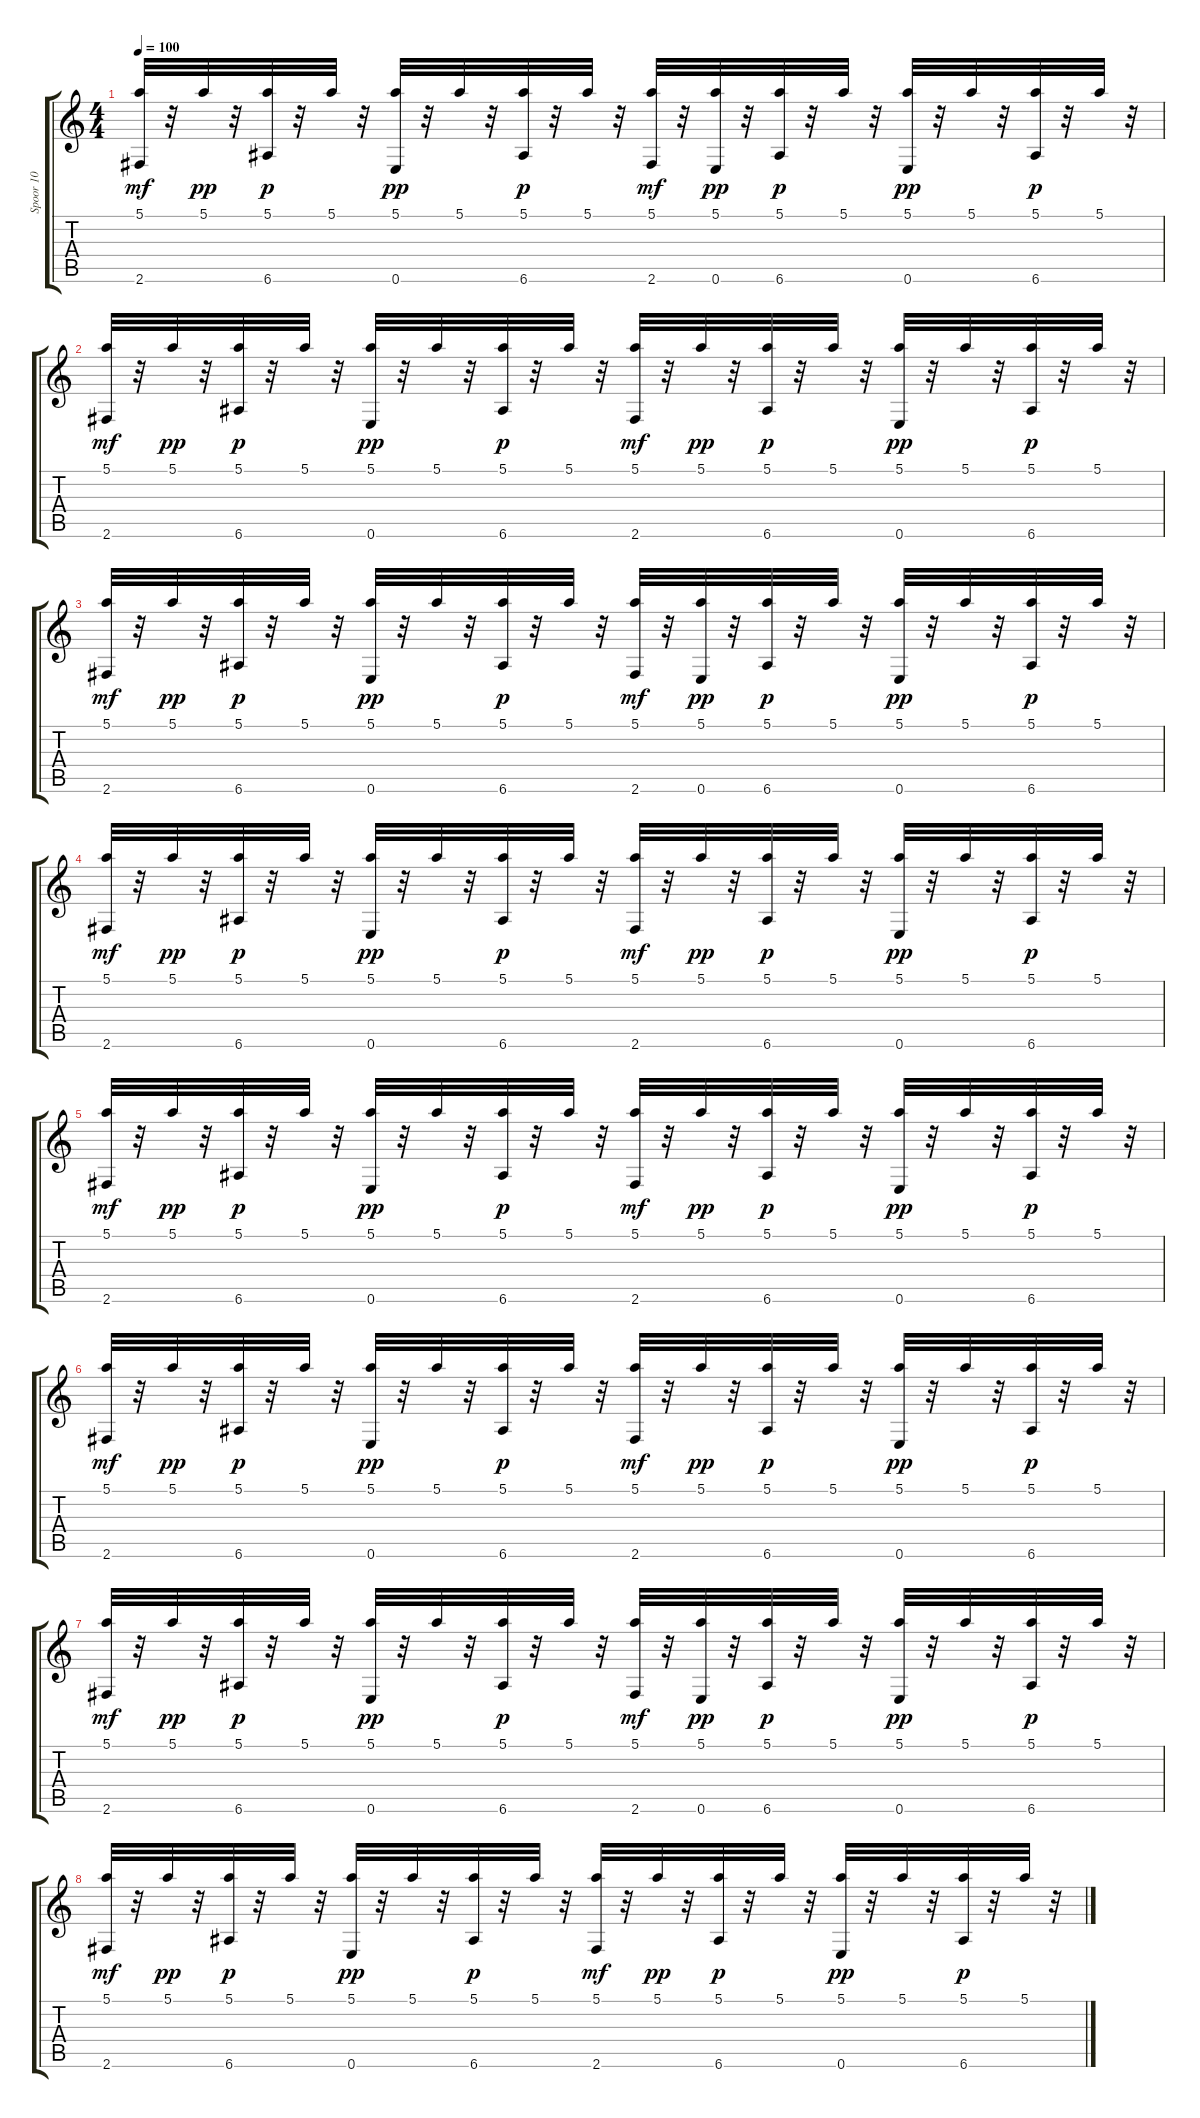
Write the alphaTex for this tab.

\track ("Spoor 10" "Spoor 10") {instrument acousticguitarsteel}
\staff {score tabs}
\tuning (E4 B3 G3 D3 A2 E2) {hide}
\ts (4 4)
\tempo 100
\clef g2
\ks c
(5.1 2.6).32{dy mf} r.32 5.1.32{dy pp} r.32 (5.1 6.6).32{dy p} r.32 5.1.32 r.32 (5.1 0.6).32{dy pp} r.32 5.1.32 r.32 (5.1 6.6).32{dy p} r.32 5.1.32 r.32 (5.1 2.6).32{dy mf} r.32 (5.1 0.6).32{dy pp} r.32 (5.1 6.6).32{dy p} r.32 5.1.32 r.32 (5.1 0.6).32{dy pp} r.32 5.1.32 r.32 (5.1 6.6).32{dy p} r.32 5.1.32 r.32 |
(5.1 2.6).32{dy mf} r.32 5.1.32{dy pp} r.32 (5.1 6.6).32{dy p} r.32 5.1.32 r.32 (5.1 0.6).32{dy pp} r.32 5.1.32 r.32 (5.1 6.6).32{dy p} r.32 5.1.32 r.32 (5.1 2.6).32{dy mf} r.32 5.1.32{dy pp} r.32 (5.1 6.6).32{dy p} r.32 5.1.32 r.32 (5.1 0.6).32{dy pp} r.32 5.1.32 r.32 (5.1 6.6).32{dy p} r.32 5.1.32 r.32 |
(5.1 2.6).32{dy mf} r.32 5.1.32{dy pp} r.32 (5.1 6.6).32{dy p} r.32 5.1.32 r.32 (5.1 0.6).32{dy pp} r.32 5.1.32 r.32 (5.1 6.6).32{dy p} r.32 5.1.32 r.32 (5.1 2.6).32{dy mf} r.32 (5.1 0.6).32{dy pp} r.32 (5.1 6.6).32{dy p} r.32 5.1.32 r.32 (5.1 0.6).32{dy pp} r.32 5.1.32 r.32 (5.1 6.6).32{dy p} r.32 5.1.32 r.32 |
(5.1 2.6).32{dy mf} r.32 5.1.32{dy pp} r.32 (5.1 6.6).32{dy p} r.32 5.1.32 r.32 (5.1 0.6).32{dy pp} r.32 5.1.32 r.32 (5.1 6.6).32{dy p} r.32 5.1.32 r.32 (5.1 2.6).32{dy mf} r.32 5.1.32{dy pp} r.32 (5.1 6.6).32{dy p} r.32 5.1.32 r.32 (5.1 0.6).32{dy pp} r.32 5.1.32 r.32 (5.1 6.6).32{dy p} r.32 5.1.32 r.32 |
(5.1 2.6).32{dy mf} r.32 5.1.32{dy pp} r.32 (5.1 6.6).32{dy p} r.32 5.1.32 r.32 (5.1 0.6).32{dy pp} r.32 5.1.32 r.32 (5.1 6.6).32{dy p} r.32 5.1.32 r.32 (5.1 2.6).32{dy mf} r.32 5.1.32{dy pp} r.32 (5.1 6.6).32{dy p} r.32 5.1.32 r.32 (5.1 0.6).32{dy pp} r.32 5.1.32 r.32 (5.1 6.6).32{dy p} r.32 5.1.32 r.32 |
(5.1 2.6).32{dy mf} r.32 5.1.32{dy pp} r.32 (5.1 6.6).32{dy p} r.32 5.1.32 r.32 (5.1 0.6).32{dy pp} r.32 5.1.32 r.32 (5.1 6.6).32{dy p} r.32 5.1.32 r.32 (5.1 2.6).32{dy mf} r.32 5.1.32{dy pp} r.32 (5.1 6.6).32{dy p} r.32 5.1.32 r.32 (5.1 0.6).32{dy pp} r.32 5.1.32 r.32 (5.1 6.6).32{dy p} r.32 5.1.32 r.32 |
(5.1 2.6).32{dy mf} r.32 5.1.32{dy pp} r.32 (5.1 6.6).32{dy p} r.32 5.1.32 r.32 (5.1 0.6).32{dy pp} r.32 5.1.32 r.32 (5.1 6.6).32{dy p} r.32 5.1.32 r.32 (5.1 2.6).32{dy mf} r.32 (5.1 0.6).32{dy pp} r.32 (5.1 6.6).32{dy p} r.32 5.1.32 r.32 (5.1 0.6).32{dy pp} r.32 5.1.32 r.32 (5.1 6.6).32{dy p} r.32 5.1.32 r.32 |
(5.1 2.6).32{dy mf} r.32 5.1.32{dy pp} r.32 (5.1 6.6).32{dy p} r.32 5.1.32 r.32 (5.1 0.6).32{dy pp} r.32 5.1.32 r.32 (5.1 6.6).32{dy p} r.32 5.1.32 r.32 (5.1 2.6).32{dy mf} r.32 5.1.32{dy pp} r.32 (5.1 6.6).32{dy p} r.32 5.1.32 r.32 (5.1 0.6).32{dy pp} r.32 5.1.32 r.32 (5.1 6.6).32{dy p} r.32 5.1.32 r.32
